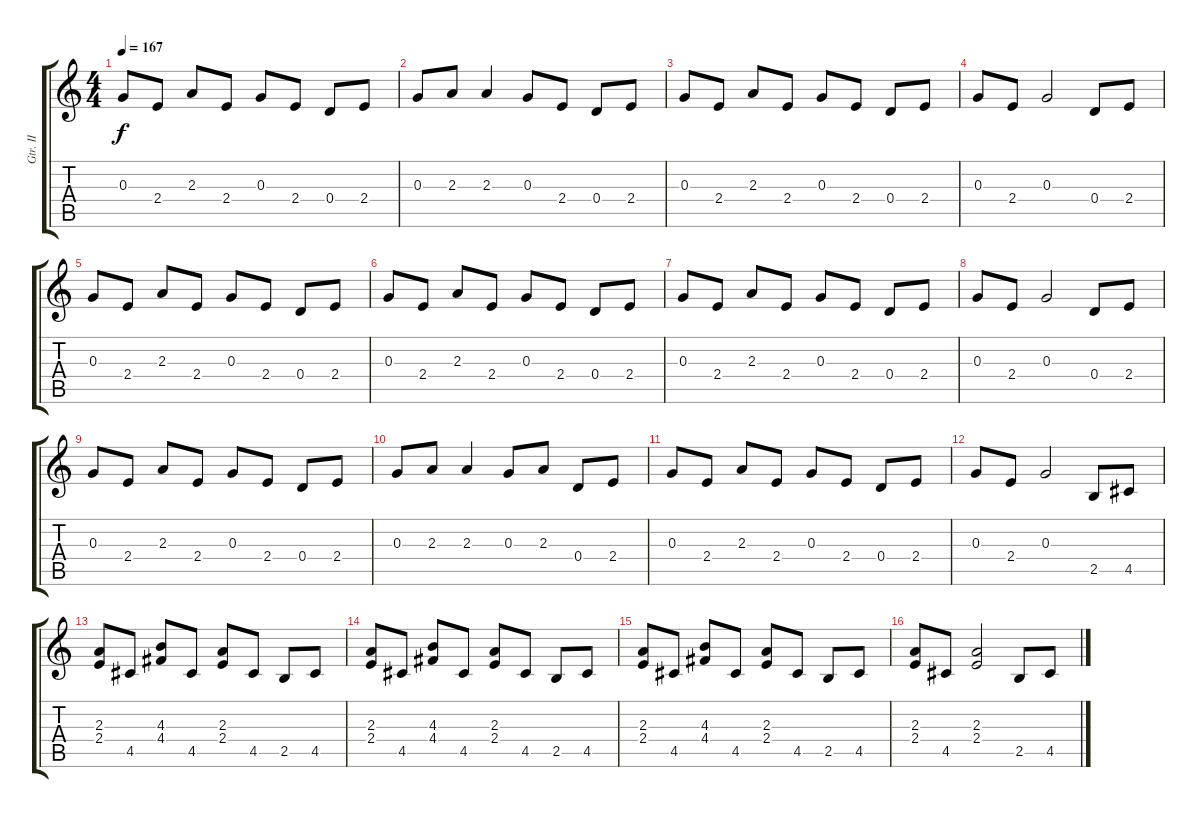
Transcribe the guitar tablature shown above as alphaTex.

\track ("Gtr. II" "Gtr. II") {instrument overdrivenguitar}
\staff {score tabs}
\tuning (E4 B3 G3 D3 A2 E2) {hide}
\ts (4 4)
\tempo 167
\clef g2
\ks c
0.3.8{dy f} 2.4.8 2.3.8 2.4.8 0.3.8 2.4.8 0.4.8 2.4.8 |
0.3.8 2.3.8 2.3.4 0.3.8 2.4.8 0.4.8 2.4.8 |
0.3.8 2.4.8 2.3.8 2.4.8 0.3.8 2.4.8 0.4.8 2.4.8 |
0.3.8 2.4.8 0.3.2 0.4.8 2.4.8 |
0.3.8 2.4.8 2.3.8 2.4.8 0.3.8 2.4.8 0.4.8 2.4.8 |
0.3.8 2.4.8 2.3.8 2.4.8 0.3.8 2.4.8 0.4.8 2.4.8 |
0.3.8 2.4.8 2.3.8 2.4.8 0.3.8 2.4.8 0.4.8 2.4.8 |
0.3.8 2.4.8 0.3.2 0.4.8 2.4.8 |
0.3.8 2.4.8 2.3.8 2.4.8 0.3.8 2.4.8 0.4.8 2.4.8 |
0.3.8 2.3.8 2.3.4 0.3.8 2.3.8 0.4.8 2.4.8 |
0.3.8 2.4.8 2.3.8 2.4.8 0.3.8 2.4.8 0.4.8 2.4.8 |
0.3.8 2.4.8 0.3.2 2.5.8 4.5.8 |
(2.3 2.4).8 4.5.8 (4.3 4.4).8 4.5.8 (2.3 2.4).8 4.5.8 2.5.8 4.5.8 |
(2.3 2.4).8 4.5.8 (4.3 4.4).8 4.5.8 (2.3 2.4).8 4.5.8 2.5.8 4.5.8 |
(2.3 2.4).8 4.5.8 (4.3 4.4).8 4.5.8 (2.3 2.4).8 4.5.8 2.5.8 4.5.8 |
(2.3 2.4).8 4.5.8 (2.3 2.4).2 2.5.8 4.5.8
